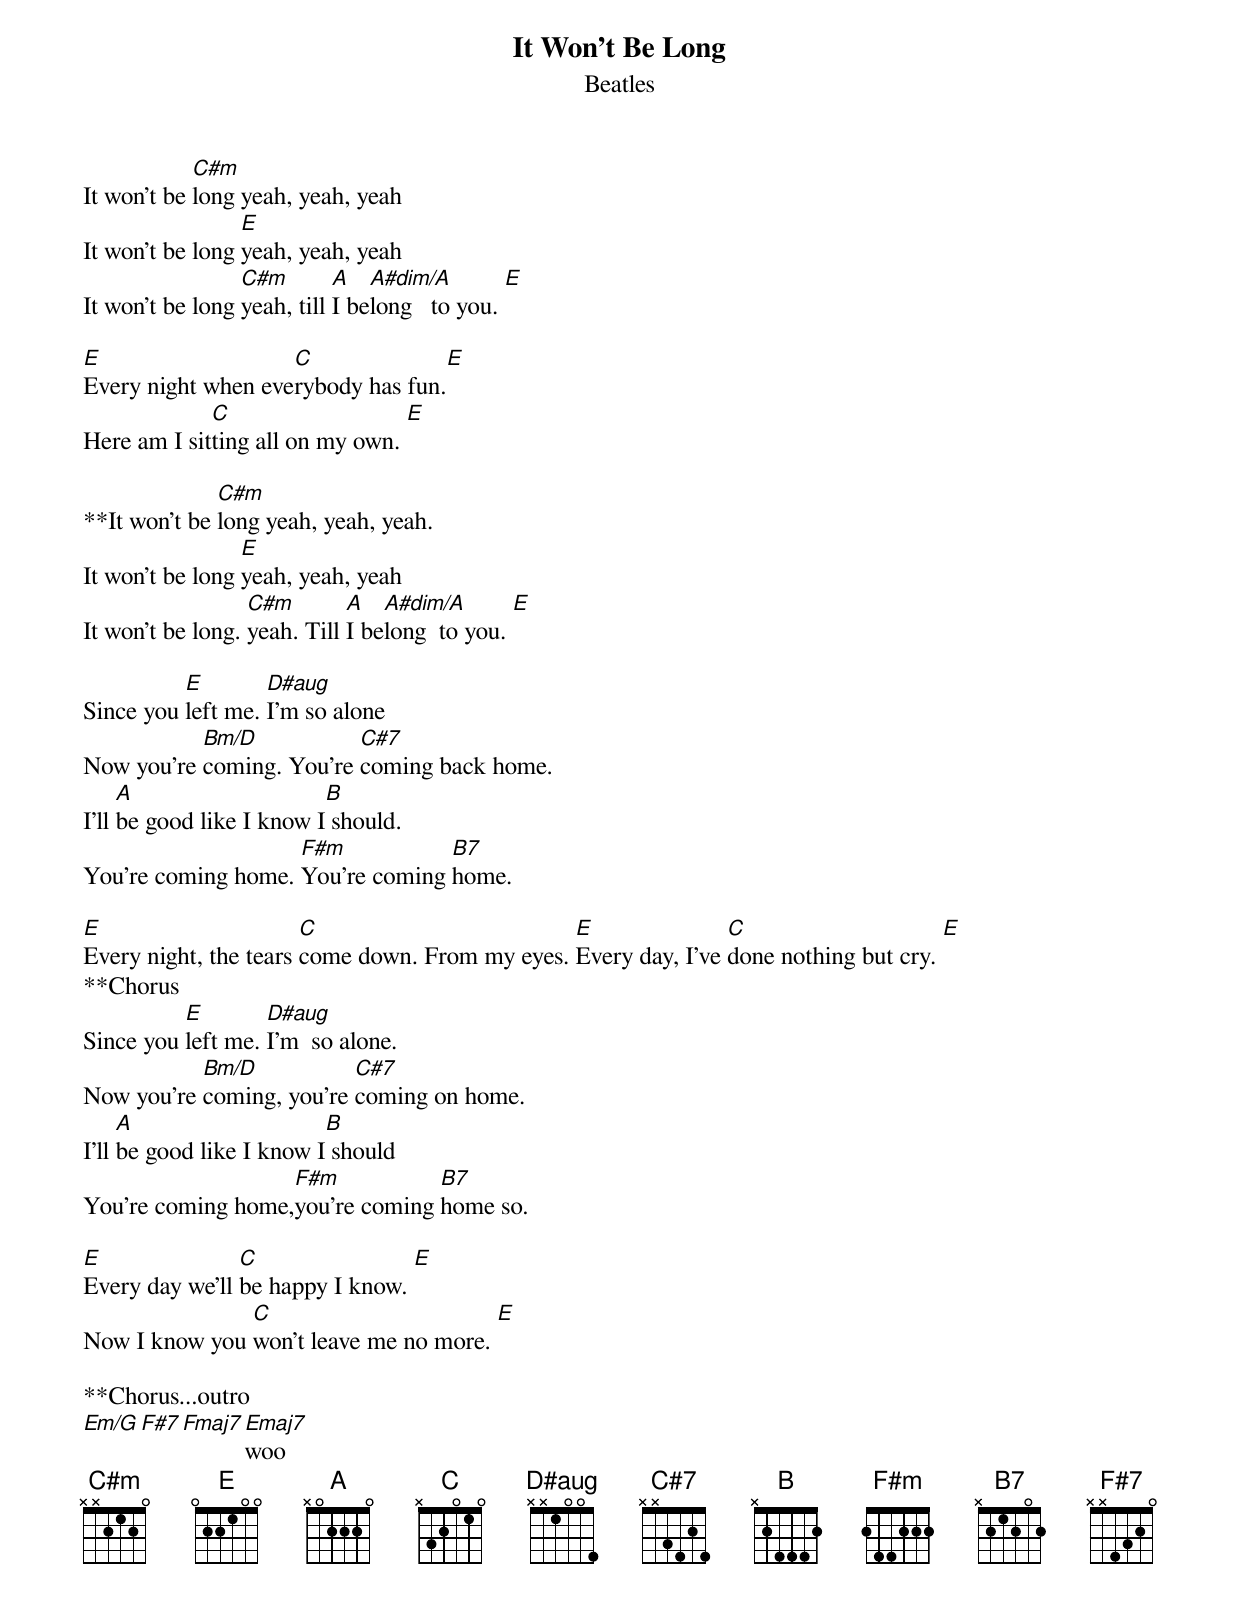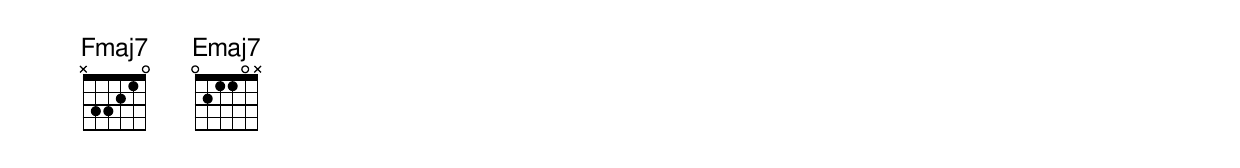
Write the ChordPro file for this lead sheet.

{title:It Won't Be Long}
{subtitle:Beatles}
It won't be [C#m]long yeah, yeah, yeah
It won't be long [E]yeah, yeah, yeah
It won't be long [C#m]yeah, till [A]I be[A#dim/A]long   to you. [E]

[E]Every night when eve[C]rybody has fun.[E]
Here am I sit[C]ting all on my own. [E]

**It won't be [C#m]long yeah, yeah, yeah.
It won't be long [E]yeah, yeah, yeah
It won't be long. [C#m]yeah. Till [A]I be[A#dim/A]long  to you. [E]

Since you [E]left me. [D#aug]I'm so alone
Now you're [Bm/D]coming. You're [C#7]coming back home.
I'll [A]be good like I know I[B] should.
You're coming home. [F#m]You're coming [B7]home.

[E]Every night, the tears [C]come down. From my eyes. [E]Every day, I've [C]done nothing but cry. [E]
**Chorus
Since you [E]left me. [D#aug]I'm  so alone.
Now you're [Bm/D]coming, you're [C#7]coming on home.
I'll [A]be good like I know I[B] should
You're coming home,[F#m]you're coming [B7]home so.

[E]Every day we'll [C]be happy I know. [E]
Now I know you [C]won't leave me no more. [E]

**Chorus...outro
[Em/G][F#7][Fmaj7][Emaj7]woo
